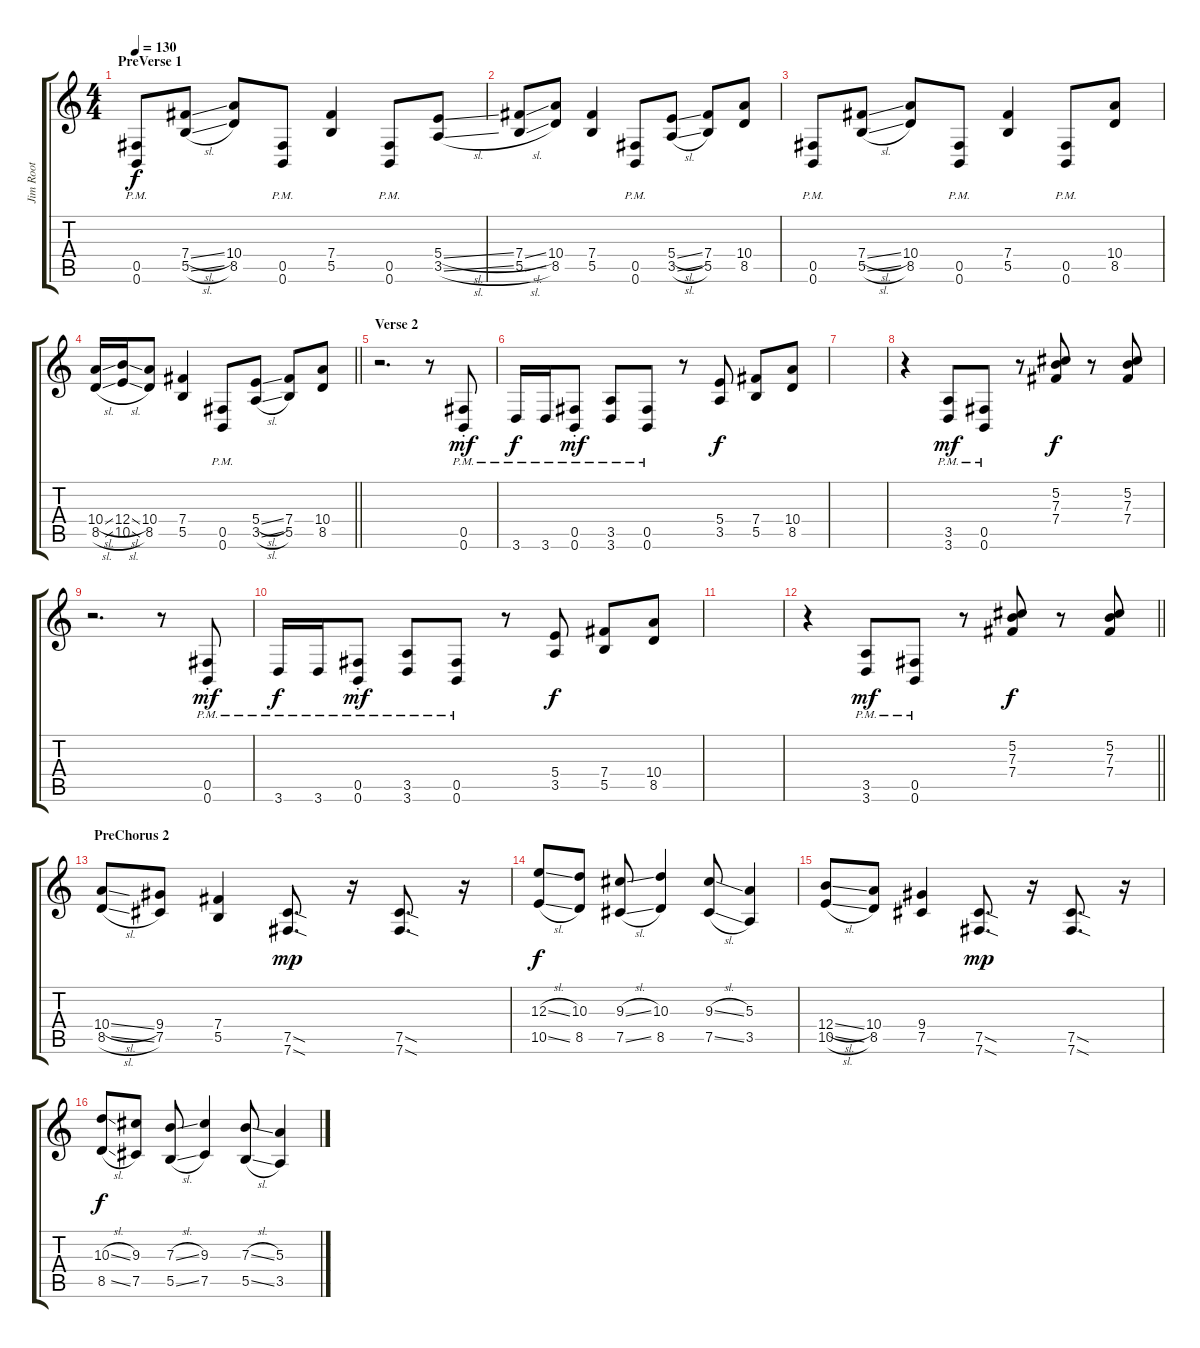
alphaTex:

\track ("Jim Root" "Jim Root") {instrument distortionguitar}
\staff {score tabs}
\tuning (Db4 Ab3 E3 B2 Gb2 B1) {hide}
\ts (4 4)
\section ("" "PreVerse 1")
\tempo 130
\clef g2
\ks c
(0.5{pm} 0.6{pm}).8{dy f} (7.4{sl} 5.5{sl}).8 (10.4 8.5).8 (0.5{pm} 0.6{pm}).8 (7.4 5.5).4 (0.5{pm} 0.6{pm}).8 (5.4{sl} 3.5{sl}).8 |
(7.4{sl} 5.5{sl}).8 (10.4 8.5).8 (7.4 5.5).4 (0.5{pm} 0.6{pm}).8 (5.4{sl} 3.5{sl}).8 (7.4 5.5).8 (10.4 8.5).8 |
(0.5{pm} 0.6{pm}).8 (7.4{sl} 5.5{sl}).8 (10.4 8.5).8 (0.5{pm} 0.6{pm}).8 (7.4 5.5).4 (0.5{pm} 0.6{pm}).8 (10.4 8.5).8 |
\barLineRight lightlight
(10.4{sl} 8.5{sl}).16 (12.4{sl} 10.5{sl}).16 (10.4 8.5).8 (7.4 5.5).4 (0.5{pm} 0.6{pm}).8 (5.4{sl} 3.5{sl}).8 (7.4 5.5).8 (10.4 8.5).8 |
\section ("" "Verse 2")
r.2{d volume 15} r.8 (0.5{pm st} 0.6{pm st}).8{dy mf} |
3.6{pm}.16{dy f} 3.6{pm}.16 (0.5{pm st} 0.6{pm st}).8{dy mf} (3.5{pm} 3.6{pm}).8 (0.5{pm} 0.6{pm}).8 r.8 (5.4 3.5).8{dy f} (7.4 5.5).8 (10.4 8.5).8 |
|
r.4 (3.5{pm} 3.6{pm}).8{dy mf} (0.5{pm} 0.6{pm}).8 r.8 (5.2 7.3 7.4).8{dy f} r.8 (5.2 7.3 7.4).8 |
r.2{d} r.8 (0.5{pm st} 0.6{pm st}).8{dy mf} |
3.6{pm}.16{dy f} 3.6{pm}.16 (0.5{pm st} 0.6{pm st}).8{dy mf} (3.5{pm} 3.6{pm}).8 (0.5{pm} 0.6{pm}).8 r.8 (5.4 3.5).8{dy f} (7.4 5.5).8 (10.4 8.5).8 |
|
\barLineRight lightlight
r.4 (3.5{pm} 3.6{pm}).8{dy mf} (0.5{pm} 0.6{pm}).8 r.8 (5.2 7.3 7.4).8{dy f} r.8 (5.2 7.3 7.4).8 |
\section ("" "PreChorus 2")
(10.4{sl} 8.5{sl}).8{instrument distortionguitar} (9.4 7.5).8 (7.4 5.5).4 (7.5{sod} 7.6{sod}).8{d dy mp} r.16 (7.5{sod} 7.6{sod}).8{d} r.16 |
(12.3{sl} 10.5{sl}).8{dy f} (10.3 8.5).8 (9.3{sl} 7.5{sl}).8 (10.3 8.5).4 (9.3{sl} 7.5{sl}).8 (5.3 3.5).4 |
(12.4{sl} 10.5{sl}).8 (10.4 8.5).8 (9.4 7.5).4 (7.5{sod} 7.6{sod}).8{d dy mp} r.16 (7.5{sod} 7.6{sod}).8{d} r.16 |
(10.3{sl} 8.5{sl}).8{dy f} (9.3 7.5).8 (7.3{sl} 5.5{sl}).8 (9.3 7.5).4 (7.3{sl} 5.5{sl}).8 (5.3 3.5).4
